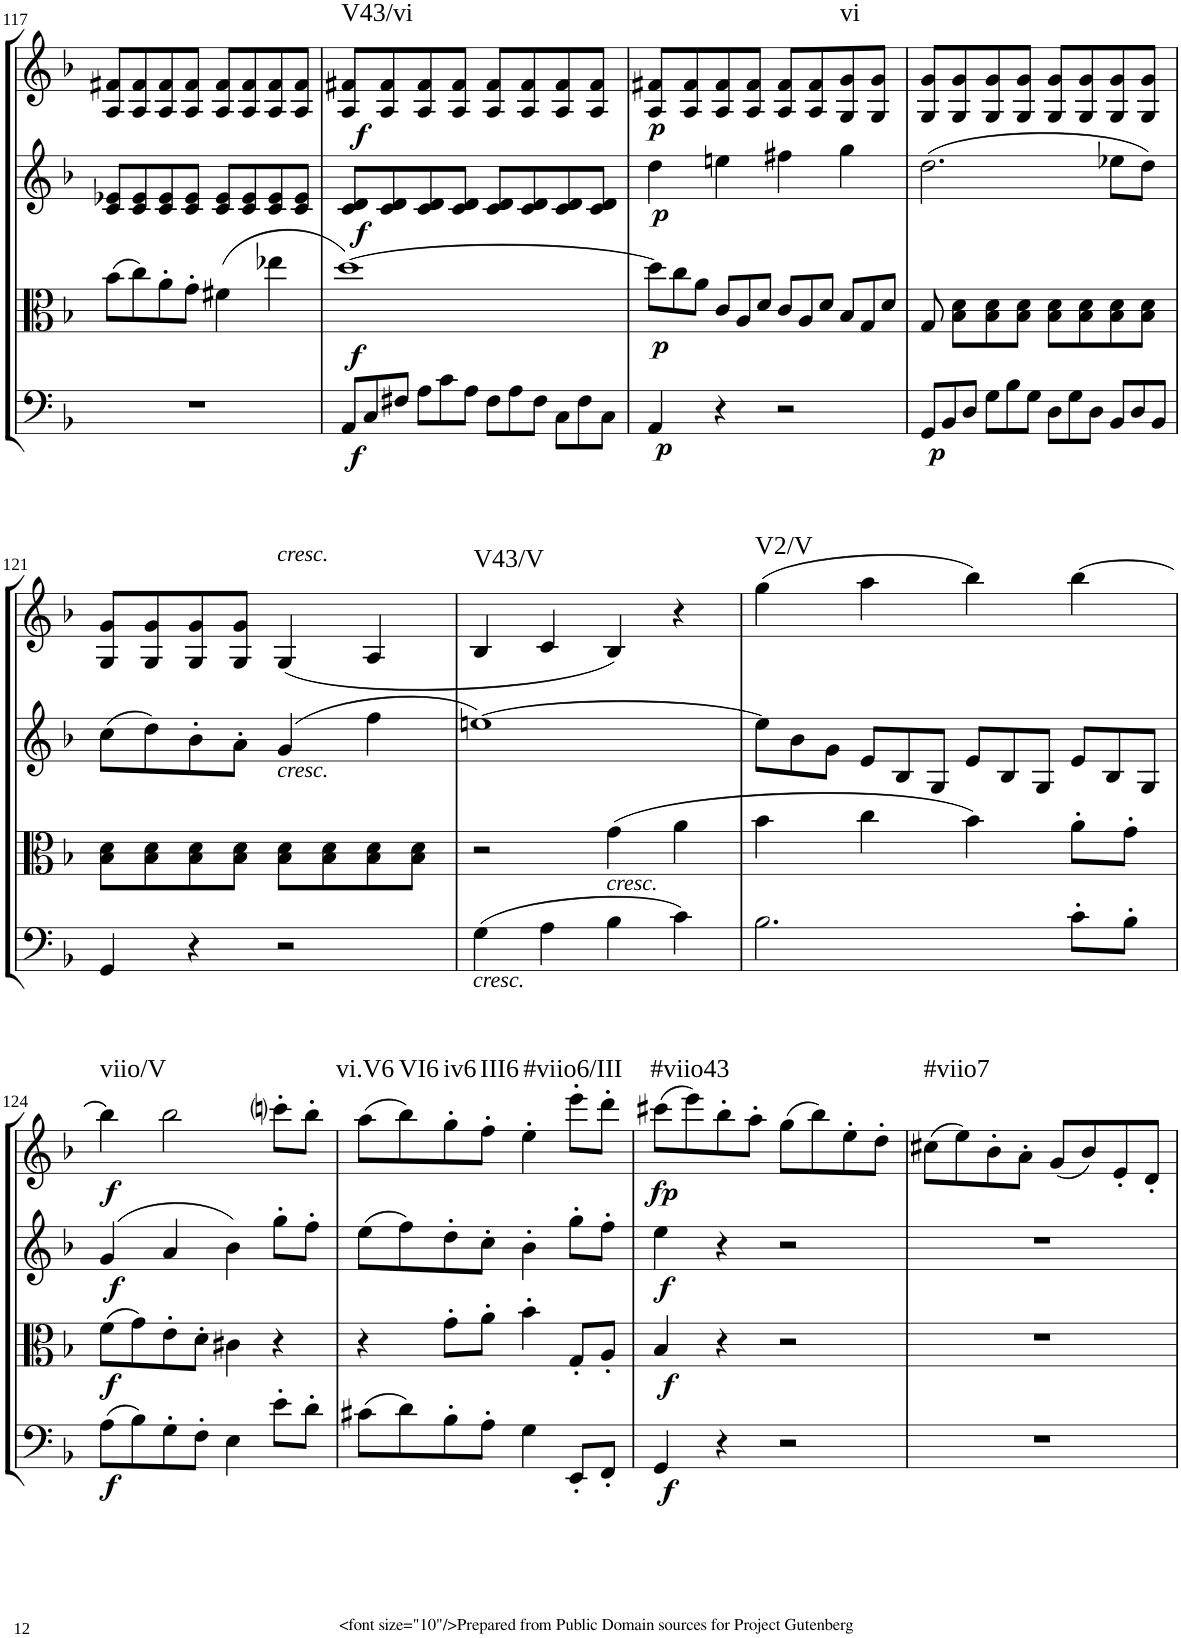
**kern	**dynam	**kern	**dynam	**kern	**dynam	**kern	**dynam	**harte
*part4	*part4	*part3	*part3	*part2	*part2	*part1	*part1	*part1
*staff4	*staff4	*staff3	*staff3	*staff2	*staff2	*staff1	*staff1	*
*I"Cello	*	*I"Viola	*	*I"2nd Violin	*	*I"1st Violin	*	*
*	*	*I'Vla	*	*I'Vln	*	*I'Vln	*	*
!!LO:PB:g=z
*clefF4	*	*clefC3	*	*clefG2	*	*clefG2	*	*
*k[b-]	*	*k[b-]	*	*k[b-]	*	*k[b-]	*	*
*M4/4	*	*M4/4	*	*M4/4	*	*M4/4	*	*
*met(c)	*	*met(c)	*	*met(c)	*	*met(c)	*	*
=117	=117	=117	=117	=117	=117	=117	=117	=117
1r	.	(8b-\L	.	8c/ 8e-X/L	.	8A/ 8f#X/L	.	.
.	.	8cc\)	.	8c/ 8e-/	.	8A/ 8f#/	.	.
.	.	8a'\	.	8c/ 8e-/	.	8A/ 8f#/	.	.
.	.	8g'\J	.	8c/ 8e-/J	.	8A/ 8f#/J	.	.
.	.	(4f#X\	.	8c/ 8e-/L	.	8A/ 8f#/L	.	.
.	.	.	.	8c/ 8e-/	.	8A/ 8f#/	.	.
.	.	4ee-X\	.	8c/ 8e-/	.	8A/ 8f#/	.	.
.	.	.	.	8c/ 8e-/J	.	8A/ 8f#/J	.	.
=118	=118	=118	=118	=118	=118	=118	=118	=118
*Xtuplet	*	*	*	*	*	*	*	*
!	!LO:DY:b	!	!LO:DY:b	!	!LO:DY:b	!	!LO:DY:b	!LO:H:kt=V43/vi
12AA/L	f	[1dd)	f	8c/ 8d/L	f	8A/ 8f#X/L	f	N
12C/	.	.	.	.	.	.	.	.
.	.	.	.	8c/ 8d/	.	8A/ 8f#/	.	.
12F#X/J	.	.	.	.	.	.	.	.
12A\L	.	.	.	8c/ 8d/	.	8A/ 8f#/	.	.
12c\	.	.	.	.	.	.	.	.
.	.	.	.	8c/ 8d/J	.	8A/ 8f#/J	.	.
12A\J	.	.	.	.	.	.	.	.
12F#\L	.	.	.	8c/ 8d/L	.	8A/ 8f#/L	.	.
12A\	.	.	.	.	.	.	.	.
.	.	.	.	8c/ 8d/	.	8A/ 8f#/	.	.
12F#\J	.	.	.	.	.	.	.	.
12C\L	.	.	.	8c/ 8d/	.	8A/ 8f#/	.	.
12F#\	.	.	.	.	.	.	.	.
.	.	.	.	8c/ 8d/J	.	8A/ 8f#/J	.	.
12C\J	.	.	.	.	.	.	.	.
=119	=119	=119	=119	=119	=119	=119	=119	=119
*	*	*Xtuplet	*	*	*	*	*	*
!	!LO:DY:b	!	!LO:DY:b	!	!LO:DY:b	!	!LO:DY:b	!
4AA/	p	12dd\L]	p	4dd\	p	8A/ 8f#X/L	p	.
.	.	12cc\	.	.	.	.	.	.
.	.	.	.	.	.	8A/ 8f#/	.	.
.	.	12a\J	.	.	.	.	.	.
4r	.	12c/L	.	4een\	.	8A/ 8f#/	.	.
.	.	12A/	.	.	.	.	.	.
.	.	.	.	.	.	8A/ 8f#/J	.	.
.	.	12d/J	.	.	.	.	.	.
2r	.	12c/L	.	4ff#X\	.	8A/ 8f#/L	.	.
.	.	12A/	.	.	.	.	.	.
.	.	.	.	.	.	8A/ 8f#/	.	.
.	.	12d/J	.	.	.	.	.	.
!	!	!	!	!	!	!	!	!LO:H:kt=vi
.	.	12B-/L	.	4gg\	.	8G/ 8g/	.	N
.	.	12G/	.	.	.	.	.	.
.	.	.	.	.	.	8G/ 8g/J	.	.
.	.	12d/J	.	.	.	.	.	.
=120	=120	=120	=120	=120	=120	=120	=120	=120
!	!LO:DY:b	!	!	!	!	!	!	!
12GG/L	p	8G/	.	(2.dd\	.	8G/ 8g/L	.	.
12BB-/	.	.	.	.	.	.	.	.
.	.	8B-\ 8d\L	.	.	.	8G/ 8g/	.	.
12D/J	.	.	.	.	.	.	.	.
12G\L	.	8B-\ 8d\	.	.	.	8G/ 8g/	.	.
12B-\	.	.	.	.	.	.	.	.
.	.	8B-\ 8d\J	.	.	.	8G/ 8g/J	.	.
12G\J	.	.	.	.	.	.	.	.
12D\L	.	8B-\ 8d\L	.	.	.	8G/ 8g/L	.	.
12G\	.	.	.	.	.	.	.	.
.	.	8B-\ 8d\	.	.	.	8G/ 8g/	.	.
12D\J	.	.	.	.	.	.	.	.
12BB-/L	.	8B-\ 8d\	.	8ee-X\L	.	8G/ 8g/	.	.
12D/	.	.	.	.	.	.	.	.
.	.	8B-\ 8d\J	.	8dd\J)	.	8G/ 8g/J	.	.
12BB-/J	.	.	.	.	.	.	.	.
!!LO:LB:g=z
=121	=121	=121	=121	=121	=121	=121	=121	=121
4GG/	.	8B-\ 8d\L	.	(8cc\L	.	8G/ 8g/L	.	.
.	.	8B-\ 8d\	.	8dd\)	.	8G/ 8g/	.	.
4r	.	8B-\ 8d\	.	8b-'\	.	8G/ 8g/	.	.
.	.	8B-\ 8d\J	.	8a'\J	.	8G/ 8g/J	.	.
!	!	!	!	!	!	!LO:TX:a:i:t=cresc.	!	!
!	!	!	!	!LO:TX:b:i:t=cresc.	!	!	!	!
2r	.	8B-\ 8d\L	.	(4g/	.	(4G/	.	.
.	.	8B-\ 8d\	.	.	.	.	.	.
.	.	8B-\ 8d\	.	4ff\	.	4A/	.	.
.	.	8B-\ 8d\J	.	.	.	.	.	.
=122	=122	=122	=122	=122	=122	=122	=122	=122
!LO:TX:b:i:t=cresc.	!	!	!	!	!	!	!	!LO:H:kt=V43/V
(4G\	.	2r	.	[1een)	.	4B-/	.	N
4A\	.	.	.	.	.	4c/	.	.
!	!	!LO:TX:b:i:t=cresc.	!	!	!	!	!	!
4B-\	.	(4g\	.	.	.	4B-/)	.	.
4c\)	.	4a\	.	.	.	4r	.	.
=123	=123	=123	=123	=123	=123	=123	=123	=123
*	*	*	*	*Xtuplet	*	*	*	*
!	!	!	!	!	!	!	!	!LO:H:kt=V2/V
2.B-\	.	4b-\	.	12ee\L]	.	(4gg\	.	N
.	.	.	.	12b-\	.	.	.	.
.	.	.	.	12g\J	.	.	.	.
.	.	4cc\	.	12e/L	.	4aa\	.	.
.	.	.	.	12B-/	.	.	.	.
.	.	.	.	12G/J	.	.	.	.
.	.	4b-\)	.	12e/L	.	4bb-\)	.	.
.	.	.	.	12B-/	.	.	.	.
.	.	.	.	12G/J	.	.	.	.
8c'\L	.	8a'\L	.	12e/L	.	[4bb-\	.	.
.	.	.	.	12B-/	.	.	.	.
8B-'\J	.	8g'\J	.	.	.	.	.	.
.	.	.	.	12G/J	.	.	.	.
!!LO:LB:g=z
=124	=124	=124	=124	=124	=124	=124	=124	=124
!	!LO:DY:b	!	!LO:DY:b	!	!LO:DY:b	!	!LO:DY:b	!LO:H:kt=viio/V
(8A\L	f	(8f\L	f	(4g/	f	4bb-\]	f	N
8B-\)	.	8g\)	.	.	.	.	.	.
8G'\	.	8e'\	.	4a/	.	2bb-\	.	.
8F'\J	.	8d'\J	.	.	.	.	.	.
4E\	.	4c#X\	.	4b-\)	.	.	.	.
8e'\L	.	4r	.	8gg'\L	.	8cccni'\L	.	.
8d'\J	.	.	.	8ff'\J	.	8bb-'\J	.	.
=125	=125	=125	=125	=125	=125	=125	=125	=125
!	!	!	!	!	!	!	!	!LO:H:kt=vi.V6
(8c#X\L	.	4r	.	(8ee\L	.	(8aa\L	.	N
!	!	!	!	!	!	!	!	!LO:H:kt=VI6
8d\)	.	.	.	8ff\)	.	8bb-\)	.	N
!	!	!	!	!	!	!	!	!LO:H:kt=iv6
8B-'\	.	8g'\L	.	8dd'\	.	8gg'\	.	N
!	!	!	!	!	!	!	!	!LO:H:kt=III6
8A'\J	.	8a'\J	.	8cc'\J	.	8ff'\J	.	N
!	!	!	!	!	!	!	!	!LO:H:kt=#viio6/III
4G\	.	4b-'\	.	4b-'\	.	4ee'\	.	N
8EE'/L	.	8G'/L	.	8gg'\L	.	8eee'\L	.	.
8FF'/J	.	8A'/J	.	8ff'\J	.	8ddd'\J	.	.
=126	=126	=126	=126	=126	=126	=126	=126	=126
!	!LO:DY:b	!	!LO:DY:b	!	!LO:DY:b	!	!LO:DY:b	!LO:H:kt=#viio43
4GG/	f	4B-/	f	4ee\	f	(8ccc#X\L	fp	N
.	.	.	.	.	.	8eee\)	.	.
4r	.	4r	.	4r	.	8bb-'\	.	.
.	.	.	.	.	.	8aa'\J	.	.
2r	.	2r	.	2r	.	(8gg\L	.	.
.	.	.	.	.	.	8bb-\)	.	.
.	.	.	.	.	.	8ee'\	.	.
.	.	.	.	.	.	8dd'\J	.	.
=127	=127	=127	=127	=127	=127	=127	=127	=127
!	!	!	!	!	!	!	!	!LO:H:kt=#viio7
1r	.	1r	.	1r	.	(8cc#X\L	.	N
.	.	.	.	.	.	8ee\)	.	.
.	.	.	.	.	.	8b-'\	.	.
.	.	.	.	.	.	8a'\J	.	.
.	.	.	.	.	.	(8g/L	.	.
.	.	.	.	.	.	8b-/)	.	.
.	.	.	.	.	.	8e'/	.	.
.	.	.	.	.	.	8d'/J	.	.
=	=	=	=	=	=	=	=	=
*-	*-	*-	*-	*-	*-	*-	*-	*-
